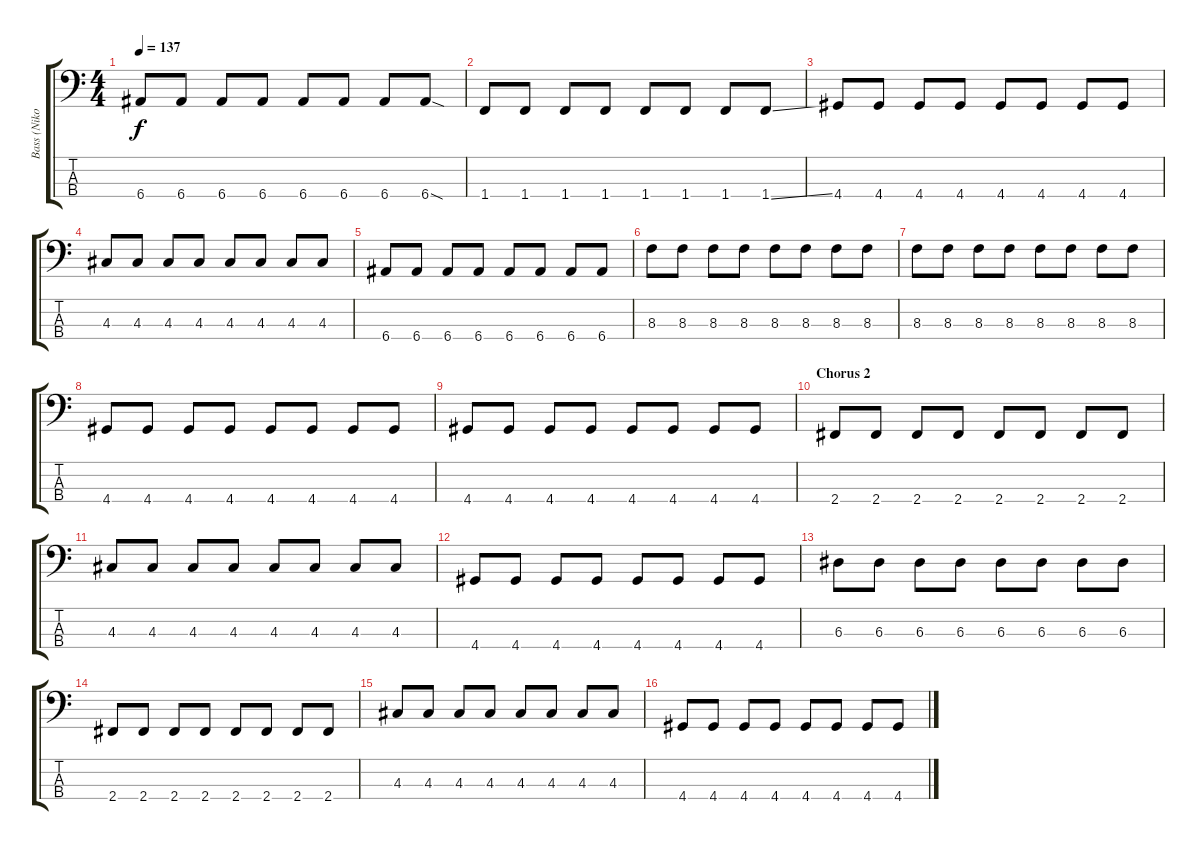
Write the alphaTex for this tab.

\track ("Bass (Nikolai)" "Bass (Niko") {instrument electricbassfinger}
\staff {score tabs}
\tuning (G2 D2 A1 E1) {hide}
\ts (4 4)
\tempo 137
\clef f4
\ks c
6.4.8{dy f} 6.4.8 6.4.8 6.4.8 6.4.8 6.4.8 6.4.8 6.4{sod}.8 |
1.4.8 1.4.8 1.4.8 1.4.8 1.4.8 1.4.8 1.4.8 1.4{ss}.8 |
4.4.8 4.4.8 4.4.8 4.4.8 4.4.8 4.4.8 4.4.8 4.4.8 |
4.3.8 4.3.8 4.3.8 4.3.8 4.3.8 4.3.8 4.3.8 4.3.8 |
6.4.8 6.4.8 6.4.8 6.4.8 6.4.8 6.4.8 6.4.8 6.4.8 |
8.3.8 8.3.8 8.3.8 8.3.8 8.3.8 8.3.8 8.3.8 8.3.8 |
8.3.8 8.3.8 8.3.8 8.3.8 8.3.8 8.3.8 8.3.8 8.3.8 |
4.4.8 4.4.8 4.4.8 4.4.8 4.4.8 4.4.8 4.4.8 4.4.8 |
4.4.8 4.4.8 4.4.8 4.4.8 4.4.8 4.4.8 4.4.8 4.4.8 |
\section ("" "Chorus 2")
2.4.8 2.4.8 2.4.8 2.4.8 2.4.8 2.4.8 2.4.8 2.4.8 |
4.3.8 4.3.8 4.3.8 4.3.8 4.3.8 4.3.8 4.3.8 4.3.8 |
4.4.8 4.4.8 4.4.8 4.4.8 4.4.8 4.4.8 4.4.8 4.4.8 |
6.3.8 6.3.8 6.3.8 6.3.8 6.3.8 6.3.8 6.3.8 6.3.8 |
2.4.8 2.4.8 2.4.8 2.4.8 2.4.8 2.4.8 2.4.8 2.4.8 |
4.3.8 4.3.8 4.3.8 4.3.8 4.3.8 4.3.8 4.3.8 4.3.8 |
4.4.8 4.4.8 4.4.8 4.4.8 4.4.8 4.4.8 4.4.8 4.4.8
